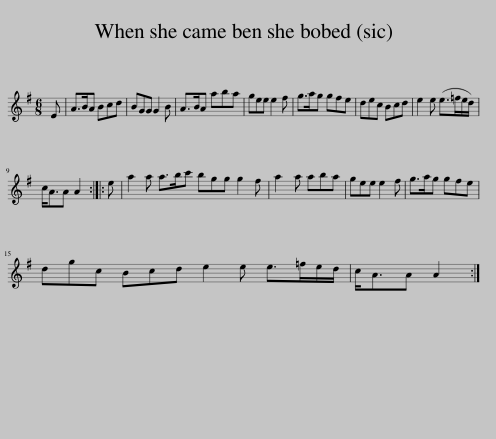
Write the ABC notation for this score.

X:1
L:1/8
M:6/8
I:linebreak $
K:G
V:1 treble
V:1
 E | A>BA Bcd | BGG G2 B | A>BA aba | gee e2 f | %5
 g>ag gfe | dec Bcd | e2 e (e>=fe/d/) |$ c<AA A2 :: e | %10
 a2 a a>bc' bgg g2 f | a2 a aba | gee e2 f | g>ag gfe |$ dgc Bcd e2 e e>=fe/d/ | %15
 c<AA A2 :| %16
